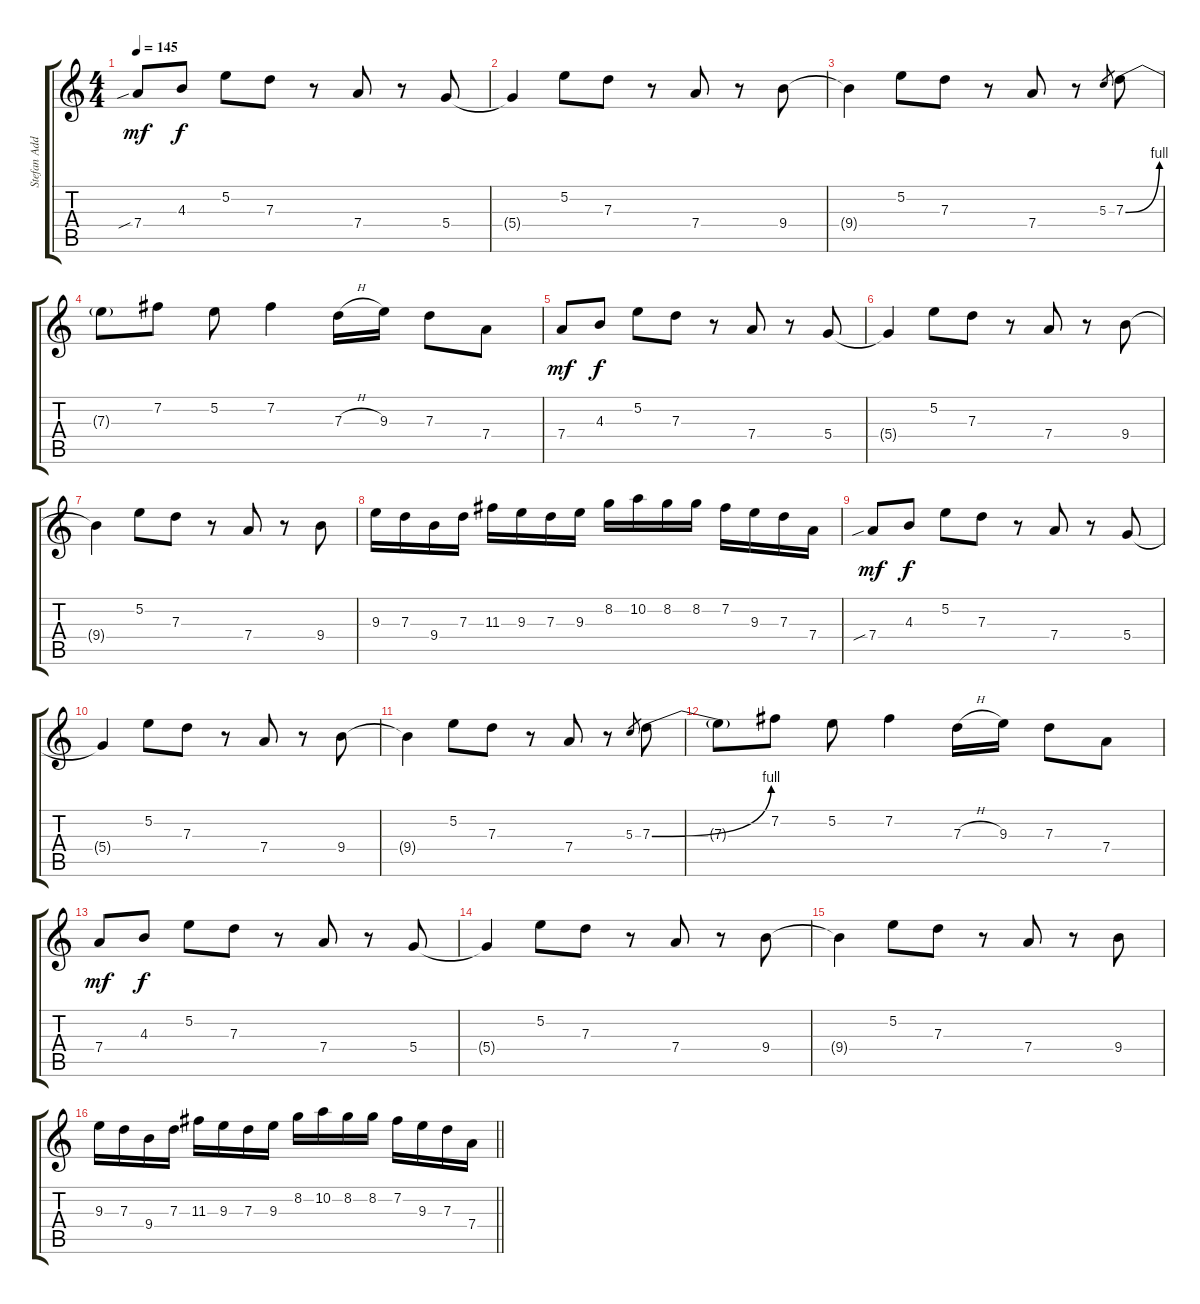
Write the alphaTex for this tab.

\track ("Stefan Add." "Stefan Add") {instrument distortionguitar}
\staff {score tabs}
\tuning (E4 B3 G3 D3 A2 E2) {hide}
\ts (4 4)
\tempo 145
\clef g2
\ks c
7.4{sib}.8{dy mf volume 10} 4.3.8{dy f} 5.2.8 7.3.8 r.8 7.4.8 r.8 5.4.8 |
5.4{t}.4 5.2.8 7.3.8 r.8 7.4.8 r.8 9.4.8 |
9.4{t}.4 5.2.8 7.3.8 r.8 7.4.8 r.8 5.3.8{gr} 7.3{be (bend 0 0 60 4)}.8 |
7.3{t}.8 7.2.8 5.2.8 7.2.4 7.3{h}.16 9.3.16 7.3.8 7.4.8 |
7.4.8{dy mf} 4.3.8{dy f} 5.2.8 7.3.8 r.8 7.4.8 r.8 5.4.8 |
5.4{t}.4 5.2.8 7.3.8 r.8 7.4.8 r.8 9.4.8 |
9.4{t}.4 5.2.8 7.3.8 r.8 7.4.8 r.8 9.4.8 |
9.3.16 7.3.16 9.4.16 7.3.16 11.3.16 9.3.16 7.3.16 9.3.16 8.2.16 10.2.16 8.2.16 8.2.16 7.2.16 9.3.16 7.3.16 7.4.16 |
7.4{sib}.8{dy mf} 4.3.8{dy f} 5.2.8 7.3.8 r.8 7.4.8 r.8 5.4.8 |
5.4{t}.4 5.2.8 7.3.8 r.8 7.4.8 r.8 9.4.8 |
9.4{t}.4 5.2.8 7.3.8 r.8 7.4.8 r.8 5.3.8{gr} 7.3{be (bend 0 0 60 4)}.8 |
7.3{t}.8 7.2.8 5.2.8 7.2.4 7.3{h}.16 9.3.16 7.3.8 7.4.8 |
7.4.8{dy mf} 4.3.8{dy f} 5.2.8 7.3.8 r.8 7.4.8 r.8 5.4.8 |
5.4{t}.4 5.2.8 7.3.8 r.8 7.4.8 r.8 9.4.8 |
9.4{t}.4 5.2.8 7.3.8 r.8 7.4.8 r.8 9.4.8 |
\barLineRight lightlight
9.3.16 7.3.16 9.4.16 7.3.16 11.3.16 9.3.16 7.3.16 9.3.16 8.2.16 10.2.16 8.2.16 8.2.16 7.2.16 9.3.16 7.3.16 7.4.16
